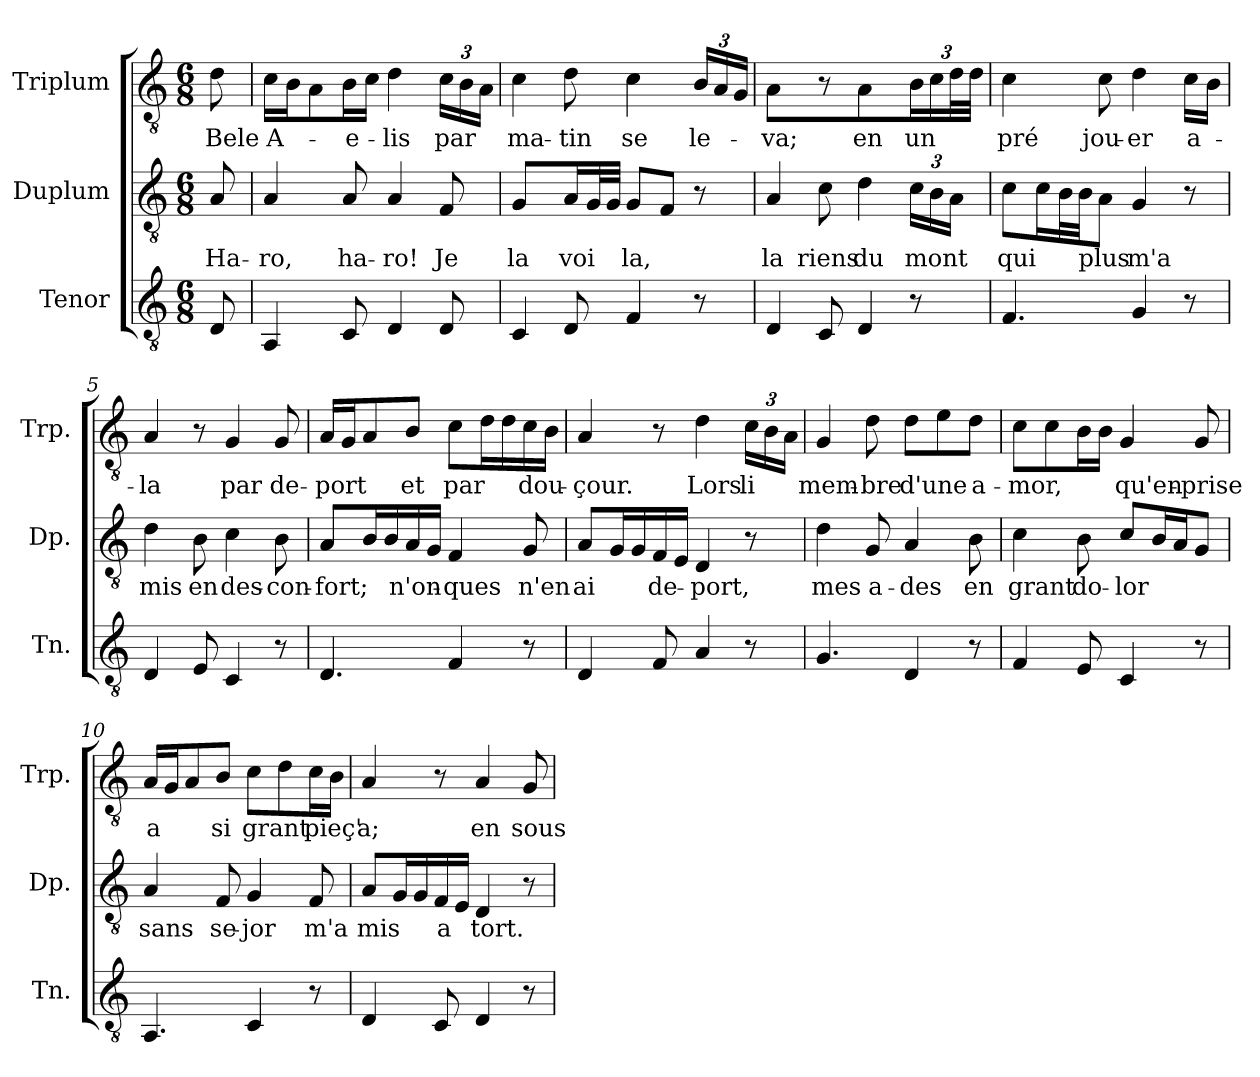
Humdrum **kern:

**kern	**kern	**text	**kern	**text
*part3	*part2	*part2	*part1	*part1
*staff3	*staff2	*staff2	*staff1	*staff1
*I"Tenor	*I"Duplum	*	*I"Triplum	*
*I'Tn.	*I'Dp.	*	*I'Trp.	*
*clefGv2	*clefGv2	*	*clefGv2	*
*k[]	*k[]	*	*k[]	*
*M6/8	*M6/8	*	*M6/8	*
=	=	=	=	=
!	!	!LO:LY:b	!	!LO:LY:b
8D/	8A/	Ha-	8d\	Bele
=1	=1	=1	=1	=1
!	!	!LO:LY:b	!	!LO:LY:b
4AA/	4A/	-ro,	16c\LL	A-
.	.	.	16B\J	.
.	.	.	8A\	.
!	!	!LO:LY:b	!	!LO:LY:b
8C/	8A/	ha-	16B\L	-e-
.	.	.	16c\JJ	.
!	!	!LO:LY:b	!	!LO:LY:b
4D/	4A/	-ro!	4d\	-lis
!	!	!LO:LY:b	!	!
*	*	*	*Xbrackettup	*
!	!	!	!	!LO:LY:b
8D/	8F/	Je	24c\LL	par
.	.	.	24B\	.
.	.	.	24A\JJ	.
=2	=2	=2	=2	=2
!	!	!LO:LY:b	!	!LO:LY:b
4C/	4G/	la	4c\	ma-
!	!	!LO:LY:b	!	!LO:LY:b
8D/	16A/LL	voi	8d\	-tin
*	*tremolo	*	*	*
.	32G/	.	.	.
.	32G/JJJ	.	.	.
*	*Xtremolo	*	*	*
!	!	!LO:LY:b	!	!LO:LY:b
4F/	8G/L	la,	4c\	se
.	8F/J	.	.	.
!	!	!	!	!LO:LY:b
8r	8r	.	24B/LL	le-
.	.	.	24A/	.
.	.	.	24G/JJ	.
=3	=3	=3	=3	=3
!	!	!LO:LY:b	!	!LO:LY:b
4D/	4A/	la	4A/	-va;
!	!	!LO:LY:b	!	!
8C/	8c\	riens	8r	.
!	!	!LO:LY:b	!	!LO:LY:b
4D/	4d\	du	4A/	en
*	*Xbrackettup	*	*	*
!	!	!LO:LY:b	!	!LO:LY:b
8r	24c\LL	mont	24B\LL	un
.	24B\	.	24c\	.
*	*	*	*tremolo	*
.	24A\JJ	.	48d\	.
.	.	.	48d\JJJ	.
*	*	*	*Xtremolo	*
=4	=4	=4	=4	=4
!	!	!LO:LY:b	!	!LO:LY:b
4.F/	8c\L	qui	4c\	pré
.	16c\L	.	.	.
*	*tremolo	*	*	*
.	32B\	.	.	.
.	32B\JJJ	.	.	.
*	*Xtremolo	*	*	*
!	!	!LO:LY:b	!	!LO:LY:b
.	8A\J	plus	8c\	jou-
!	!	!LO:LY:b	!	!LO:LY:b
4G/	4G/	m'a	4d\	-er
!	!	!	!	!LO:LY:b
8r	8r	.	16c\LL	a-
.	.	.	16B\JJ	.
!!LO:LB:g=z
=5	=5	=5	=5	=5
!	!	!LO:LY:b	!	!LO:LY:b
4D/	4d\	mis	4A/	-la
!	!	!LO:LY:b	!	!
8E/	8B\	en	8r	.
!	!	!LO:LY:b	!	!LO:LY:b
4C/	4c\	des-	4G/	par
!	!	!LO:LY:b	!	!LO:LY:b
8r	8B\	-con-	8G/	de-
=6	=6	=6	=6	=6
!	!	!LO:LY:b	!	!LO:LY:b
4.D/	8A/L	-fort;	16A/LL	-port
.	.	.	16G/J	.
*	*tremolo	*	*	*
.	16B/	.	8A/	.
.	16B/	.	.	.
*	*Xtremolo	*	*	*
!	!	!LO:LY:b	!	!LO:LY:b
.	16A/L	n'on-	8B/J	et
.	16G/JJ	.	.	.
!	!	!LO:LY:b	!	!LO:LY:b
4F/	4F/	-ques	8c\L	par
*	*	*	*tremolo	*
.	.	.	16d\	.
.	.	.	16d\	.
*	*	*	*Xtremolo	*
!	!	!LO:LY:b	!	!LO:LY:b
8r	8G/	n'en	16c\L	dou-
.	.	.	16B\JJ	.
=7	=7	=7	=7	=7
!	!	!LO:LY:b	!	!LO:LY:b
4D/	8A/L	ai	4A/	-çour.
*	*tremolo	*	*	*
.	16G/	.	.	.
.	16G/	.	.	.
*	*Xtremolo	*	*	*
!	!	!LO:LY:b	!	!
8F/	16F/L	de-	8r	.
.	16E/JJ	.	.	.
!	!	!LO:LY:b	!	!LO:LY:b
4A/	4D/	-port,	4d\	Lors
!	!	!	!	!LO:LY:b
8r	8r	.	24c\LL	li
.	.	.	24B\	.
.	.	.	24A\JJ	.
=8	=8	=8	=8	=8
!	!	!LO:LY:b	!	!LO:LY:b
4.G/	4d\	mes	4G/	mem-
!	!	!LO:LY:b	!	!LO:LY:b
.	8G/	a-	8d\	-bre
!	!	!LO:LY:b	!	!LO:LY:b
4D/	4A/	-des	8d\L	d'une
.	.	.	8e\	.
!	!	!LO:LY:b	!	!LO:LY:b
8r	8B\	en	8d\J	a-
=9	=9	=9	=9	=9
!	!	!LO:LY:b	!	!LO:LY:b
4F/	4c\	grant	8c\L	-mor,
.	.	.	8c\	.
!	!	!LO:LY:b	!	!
*	*	*	*tremolo	*
8E/	8B\	do-	16B\	.
.	.	.	16B\JJ	.
*	*	*	*Xtremolo	*
!	!	!LO:LY:b	!	!LO:LY:b
4C/	8c/L	-lor	4G/	qu'en-
.	16B/L	.	.	.
.	16A/J	.	.	.
!	!	!	!	!LO:LY:b
8r	8G/J	.	8G/	-prise
!!LO:LB:g=z
=10	=10	=10	=10	=10
!	!	!LO:LY:b	!	!LO:LY:b
4.AA/	4A/	sans	16A/LL	a
.	.	.	16G/J	.
.	.	.	8A/	.
!	!	!LO:LY:b	!	!LO:LY:b
.	8F/	se-	8B/J	si
!	!	!LO:LY:b	!	!LO:LY:b
4C/	4G/	-jor	8c\L	grant
.	.	.	8d\	.
!	!	!LO:LY:b	!	!LO:LY:b
8r	8F/	m'a	16c\L	pieç'
.	.	.	16B\JJ	.
=11	=11	=11	=11	=11
!	!	!LO:LY:b	!	!LO:LY:b
4D/	8A/L	mis	4A/	a;
*	*tremolo	*	*	*
.	16G/	.	.	.
.	16G/	.	.	.
*	*Xtremolo	*	*	*
!	!	!LO:LY:b	!	!
8C/	16F/L	a	8r	.
.	16E/JJ	.	.	.
!	!	!LO:LY:b	!	!LO:LY:b
4D/	4D/	tort.	4A/	en
!	!	!	!	!LO:LY:b
8r	8r	.	8G/	sous-
=	=	=	=	=
*-	*-	*-	*-	*-
